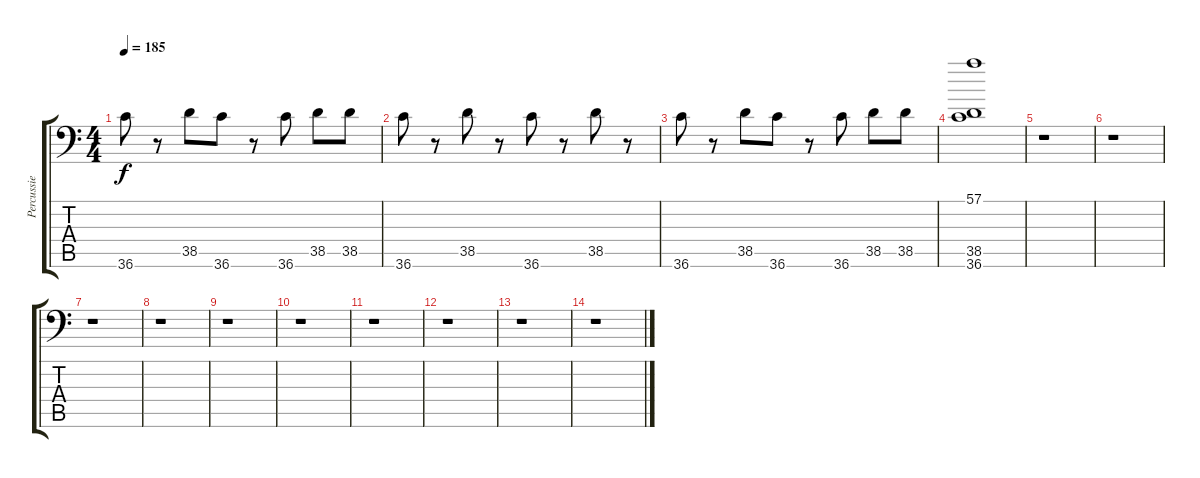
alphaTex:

\track ("Percussie" "Percussie") {instrument acousticgrandpiano}
\staff {score tabs}
\tuning (C-1 C-1 C-1 C-1 C-1 C-1) {hide}
\ts (4 4)
\tempo 185
\clef f4
\ks c
36.6.8{dy f} r.8 38.5.8 36.6.8 r.8 36.6.8 38.5.8 38.5.8 |
36.6.8 r.8 38.5.8 r.8 36.6.8 r.8 38.5.8 r.8 |
36.6.8 r.8 38.5.8 36.6.8 r.8 36.6.8 38.5.8 38.5.8 |
(57.1 38.5 36.6).1 |
r.1 |
r.1 |
r.1 |
r.1 |
r.1 |
r.1 |
r.1 |
r.1 |
r.1 |
r.1
